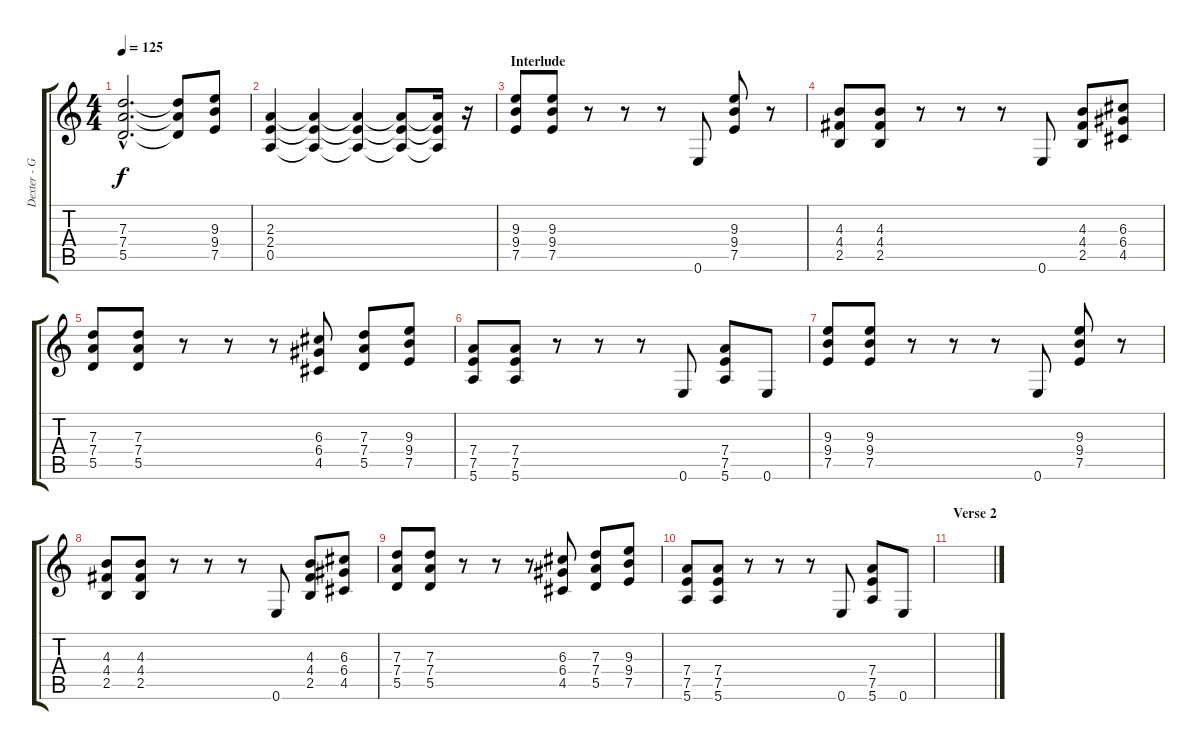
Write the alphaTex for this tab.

\track ("Dexter - Guitar" "Dexter - G") {instrument distortionguitar}
\staff {score tabs}
\tuning (E4 B3 G3 D3 A2 E2) {hide}
\ts (4 4)
\tempo 125
\clef g2
\ks c
(7.3{hac} 7.4{hac} 5.5{hac}).2{d dy f} (7.3{t} 7.4{t} 5.5{t}).8 (9.3 9.4 7.5).8 |
(2.3 2.4 0.5).4 (2.3{t} 2.4{t} 0.5{t}).4 (2.3{t} 2.4{t} 0.5{t}).4 (2.3{t} 2.4{t} 0.5{t}).8 (2.3{t} 2.4{t} 0.5{t}).16 r.16 |
\section ("" "Interlude")
(9.3 9.4 7.5).8 (9.3 9.4 7.5).8 r.8 r.8 r.8 0.6.8 (9.3 9.4 7.5).8 r.8 |
(4.3 4.4 2.5).8 (4.3 4.4 2.5).8 r.8 r.8 r.8 0.6.8 (4.3 4.4 2.5).8 (6.3 6.4 4.5).8 |
(7.3 7.4 5.5).8 (7.3 7.4 5.5).8 r.8 r.8 r.8 (6.3 6.4 4.5).8 (7.3 7.4 5.5).8 (9.3 9.4 7.5).8 |
(7.4 7.5 5.6).8 (7.4 7.5 5.6).8 r.8 r.8 r.8 0.6.8 (7.4 7.5 5.6).8 0.6.8 |
(9.3 9.4 7.5).8 (9.3 9.4 7.5).8 r.8 r.8 r.8 0.6.8 (9.3 9.4 7.5).8 r.8 |
(4.3 4.4 2.5).8 (4.3 4.4 2.5).8 r.8 r.8 r.8 0.6.8 (4.3 4.4 2.5).8 (6.3 6.4 4.5).8 |
(7.3 7.4 5.5).8 (7.3 7.4 5.5).8 r.8 r.8 r.8 (6.3 6.4 4.5).8 (7.3 7.4 5.5).8 (9.3 9.4 7.5).8 |
(7.4 7.5 5.6).8 (7.4 7.5 5.6).8 r.8 r.8 r.8 0.6.8 (7.4 7.5 5.6).8 0.6.8 |
\section ("" "Verse 2")
